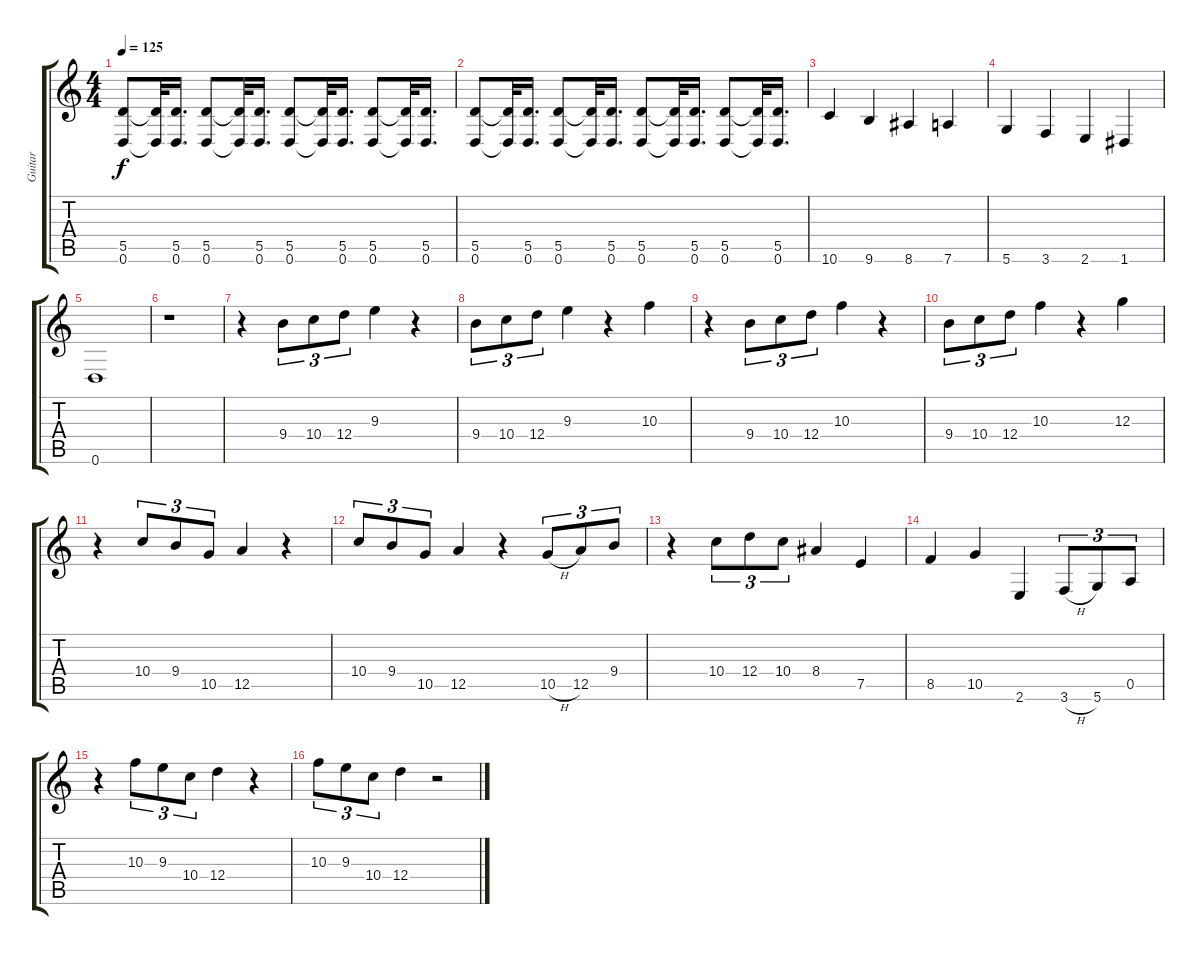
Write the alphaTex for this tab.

\track ("Guitar" "Guitar") {instrument distortionguitar}
\staff {score tabs}
\tuning (E4 B3 G3 D3 A2 D2) {hide}
\ts (4 4)
\tempo 125
\clef g2
\ks c
(5.5 0.6).8{dy f} (5.5{t} 0.6{t}).32 (5.5 0.6).16{d} (5.5 0.6).8 (5.5{t} 0.6{t}).32 (5.5 0.6).16{d} (5.5 0.6).8 (5.5{t} 0.6{t}).32 (5.5 0.6).16{d} (5.5 0.6).8 (5.5{t} 0.6{t}).32 (5.5 0.6).16{d} |
(5.5 0.6).8 (5.5{t} 0.6{t}).32 (5.5 0.6).16{d} (5.5 0.6).8 (5.5{t} 0.6{t}).32 (5.5 0.6).16{d} (5.5 0.6).8 (5.5{t} 0.6{t}).32 (5.5 0.6).16{d} (5.5 0.6).8 (5.5{t} 0.6{t}).32 (5.5 0.6).16{d} |
10.6.4 9.6.4 8.6.4 7.6.4 |
5.6.4 3.6.4 2.6.4 1.6.4 |
0.6.1 |
r.1 |
r.4 9.4.8{tu (3 2)} 10.4.8{tu (3 2)} 12.4.8{tu (3 2)} 9.3.4 r.4 |
9.4.8{tu (3 2)} 10.4.8{tu (3 2)} 12.4.8{tu (3 2)} 9.3.4 r.4 10.3.4 |
r.4 9.4.8{tu (3 2)} 10.4.8{tu (3 2)} 12.4.8{tu (3 2)} 10.3.4 r.4 |
9.4.8{tu (3 2)} 10.4.8{tu (3 2)} 12.4.8{tu (3 2)} 10.3.4 r.4 12.3.4 |
r.4 10.4.8{tu (3 2)} 9.4.8{tu (3 2)} 10.5.8{tu (3 2)} 12.5.4 r.4 |
10.4.8{tu (3 2)} 9.4.8{tu (3 2)} 10.5.8{tu (3 2)} 12.5.4 r.4 10.5{h}.8{tu (3 2)} 12.5.8{tu (3 2)} 9.4.8{tu (3 2)} |
r.4 10.4.8{tu (3 2)} 12.4.8{tu (3 2)} 10.4.8{tu (3 2)} 8.4.4 7.5.4 |
8.5.4 10.5.4 2.6.4 3.6{h}.8{tu (3 2)} 5.6.8{tu (3 2)} 0.5.8{tu (3 2)} |
r.4 10.3.8{tu (3 2)} 9.3.8{tu (3 2)} 10.4.8{tu (3 2)} 12.4.4 r.4 |
10.3.8{tu (3 2)} 9.3.8{tu (3 2)} 10.4.8{tu (3 2)} 12.4.4 r.2
